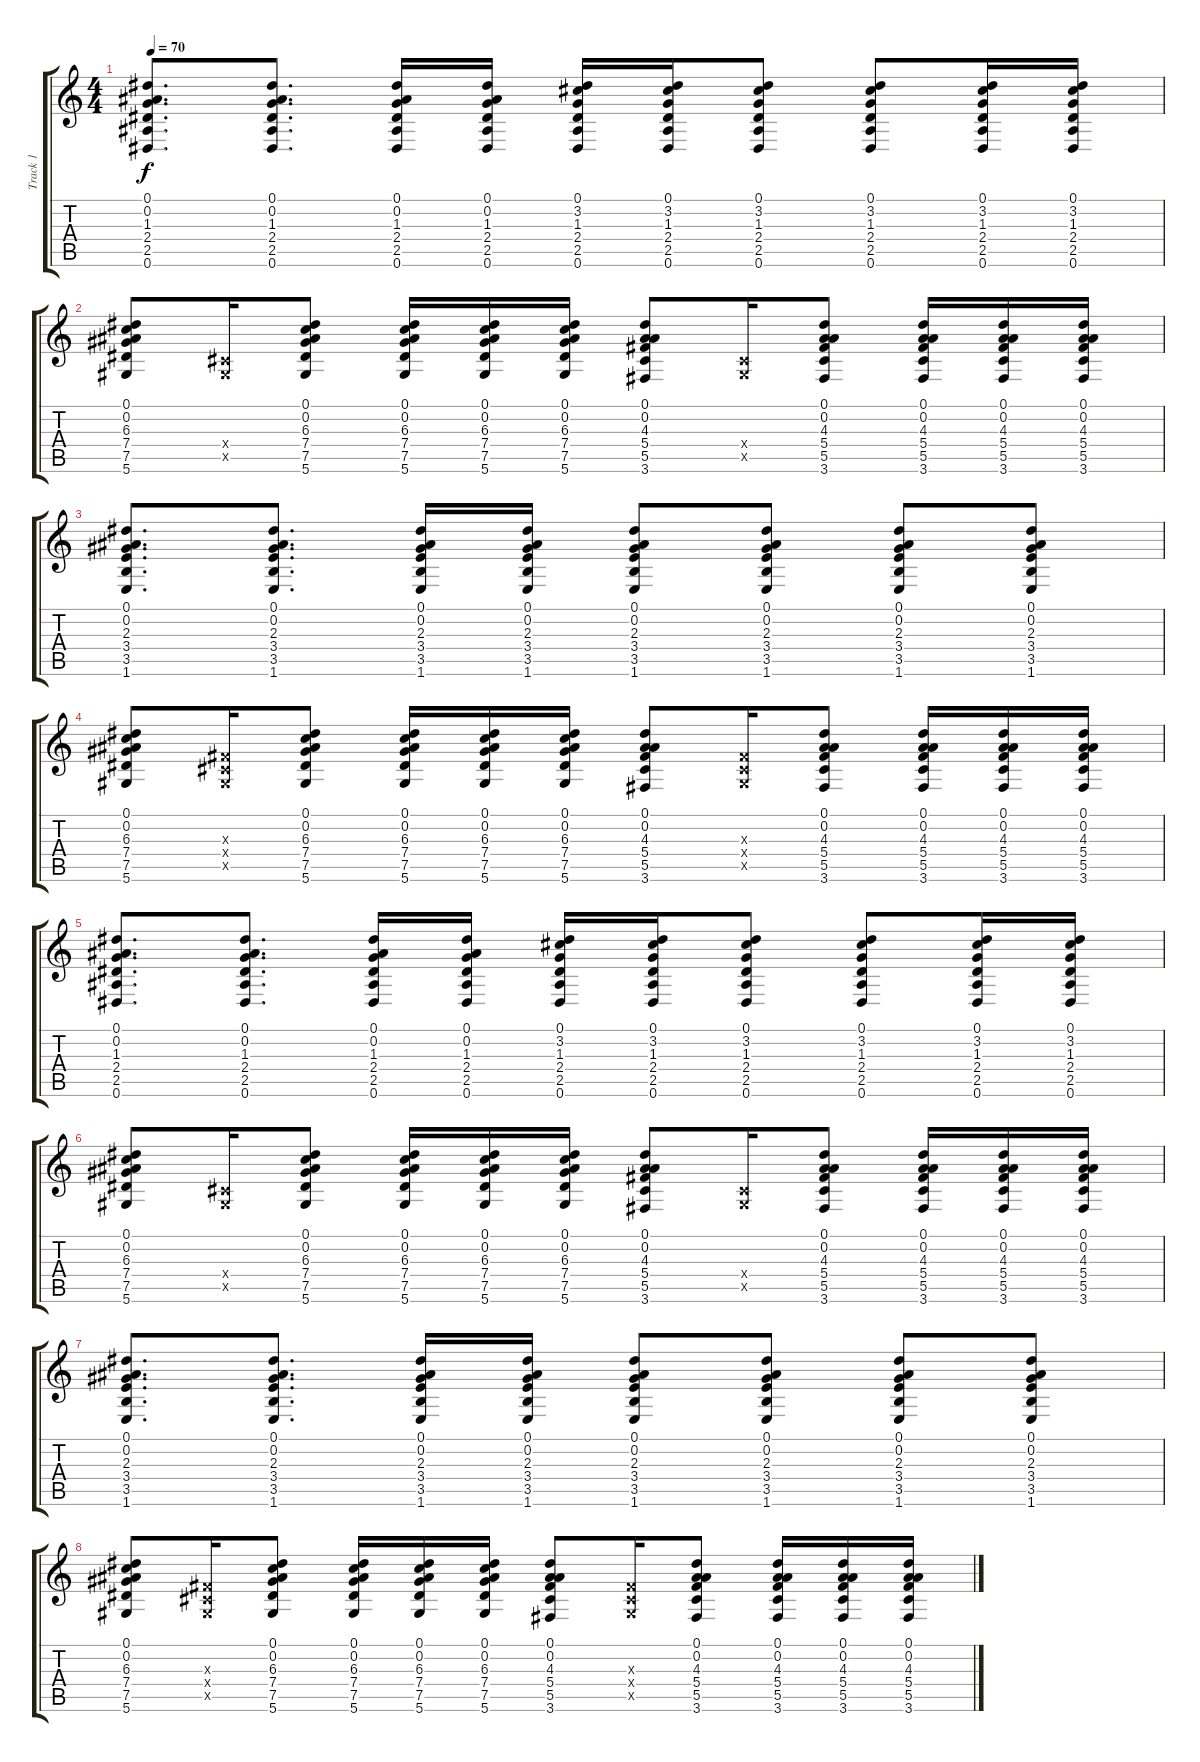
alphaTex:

\track ("Track 1" "Track 1") {instrument acousticguitarsteel}
\staff {score tabs}
\tuning (Eb4 Bb3 Gb3 Db3 Ab2 Eb2) {hide}
\ts (4 4)
\tempo 70
\clef g2
\ks c
(0.1 0.2 1.3 2.4 2.5 0.6).8{d dy f} (0.1 0.2 1.3 2.4 2.5 0.6).8{d} (0.1 0.2 1.3 2.4 2.5 0.6).16 (0.1 0.2 1.3 2.4 2.5 0.6).16 (0.1 3.2 1.3 2.4 2.5 0.6).16 (0.1 3.2 1.3 2.4 2.5 0.6).16 (0.1 3.2 1.3 2.4 2.5 0.6).8 (0.1 3.2 1.3 2.4 2.5 0.6).8 (0.1 3.2 1.3 2.4 2.5 0.6).16 (0.1 3.2 1.3 2.4 2.5 0.6).16 |
(0.1 0.2 6.3 7.4 7.5 5.6).8 (0.4{x} 0.5{x}).16 (0.1 0.2 6.3 7.4 7.5 5.6).8 (0.1 0.2 6.3 7.4 7.5 5.6).16 (0.1 0.2 6.3 7.4 7.5 5.6).16 (0.1 0.2 6.3 7.4 7.5 5.6).16 (0.1 0.2 4.3 5.4 5.5 3.6).8 (0.4{x} 0.5{x}).16 (0.1 0.2 4.3 5.4 5.5 3.6).8 (0.1 0.2 4.3 5.4 5.5 3.6).16 (0.1 0.2 4.3 5.4 5.5 3.6).16 (0.1 0.2 4.3 5.4 5.5 3.6).16 |
(0.1 0.2 2.3 3.4 3.5 1.6).8{d} (0.1 0.2 2.3 3.4 3.5 1.6).8{d} (0.1 0.2 2.3 3.4 3.5 1.6).16 (0.1 0.2 2.3 3.4 3.5 1.6).16 (0.1 0.2 2.3 3.4 3.5 1.6).8 (0.1 0.2 2.3 3.4 3.5 1.6).8 (0.1 0.2 2.3 3.4 3.5 1.6).8 (0.1 0.2 2.3 3.4 3.5 1.6).8 |
(0.1 0.2 6.3 7.4 7.5 5.6).8 (0.3{x} 0.4{x} 0.5{x}).16 (0.1 0.2 6.3 7.4 7.5 5.6).8 (0.1 0.2 6.3 7.4 7.5 5.6).16 (0.1 0.2 6.3 7.4 7.5 5.6).16 (0.1 0.2 6.3 7.4 7.5 5.6).16 (0.1 0.2 4.3 5.4 5.5 3.6).8 (0.3{x} 0.4{x} 0.5{x}).16 (0.1 0.2 4.3 5.4 5.5 3.6).8 (0.1 0.2 4.3 5.4 5.5 3.6).16 (0.1 0.2 4.3 5.4 5.5 3.6).16 (0.1 0.2 4.3 5.4 5.5 3.6).16 |
(0.1 0.2 1.3 2.4 2.5 0.6).8{d} (0.1 0.2 1.3 2.4 2.5 0.6).8{d} (0.1 0.2 1.3 2.4 2.5 0.6).16 (0.1 0.2 1.3 2.4 2.5 0.6).16 (0.1 3.2 1.3 2.4 2.5 0.6).16 (0.1 3.2 1.3 2.4 2.5 0.6).16 (0.1 3.2 1.3 2.4 2.5 0.6).8 (0.1 3.2 1.3 2.4 2.5 0.6).8 (0.1 3.2 1.3 2.4 2.5 0.6).16 (0.1 3.2 1.3 2.4 2.5 0.6).16 |
(0.1 0.2 6.3 7.4 7.5 5.6).8 (0.4{x} 0.5{x}).16 (0.1 0.2 6.3 7.4 7.5 5.6).8 (0.1 0.2 6.3 7.4 7.5 5.6).16 (0.1 0.2 6.3 7.4 7.5 5.6).16 (0.1 0.2 6.3 7.4 7.5 5.6).16 (0.1 0.2 4.3 5.4 5.5 3.6).8 (0.4{x} 0.5{x}).16 (0.1 0.2 4.3 5.4 5.5 3.6).8 (0.1 0.2 4.3 5.4 5.5 3.6).16 (0.1 0.2 4.3 5.4 5.5 3.6).16 (0.1 0.2 4.3 5.4 5.5 3.6).16 |
(0.1 0.2 2.3 3.4 3.5 1.6).8{d} (0.1 0.2 2.3 3.4 3.5 1.6).8{d} (0.1 0.2 2.3 3.4 3.5 1.6).16 (0.1 0.2 2.3 3.4 3.5 1.6).16 (0.1 0.2 2.3 3.4 3.5 1.6).8 (0.1 0.2 2.3 3.4 3.5 1.6).8 (0.1 0.2 2.3 3.4 3.5 1.6).8 (0.1 0.2 2.3 3.4 3.5 1.6).8 |
(0.1 0.2 6.3 7.4 7.5 5.6).8 (0.3{x} 0.4{x} 0.5{x}).16 (0.1 0.2 6.3 7.4 7.5 5.6).8 (0.1 0.2 6.3 7.4 7.5 5.6).16 (0.1 0.2 6.3 7.4 7.5 5.6).16 (0.1 0.2 6.3 7.4 7.5 5.6).16 (0.1 0.2 4.3 5.4 5.5 3.6).8 (0.3{x} 0.4{x} 0.5{x}).16 (0.1 0.2 4.3 5.4 5.5 3.6).8 (0.1 0.2 4.3 5.4 5.5 3.6).16 (0.1 0.2 4.3 5.4 5.5 3.6).16 (0.1 0.2 4.3 5.4 5.5 3.6).16
